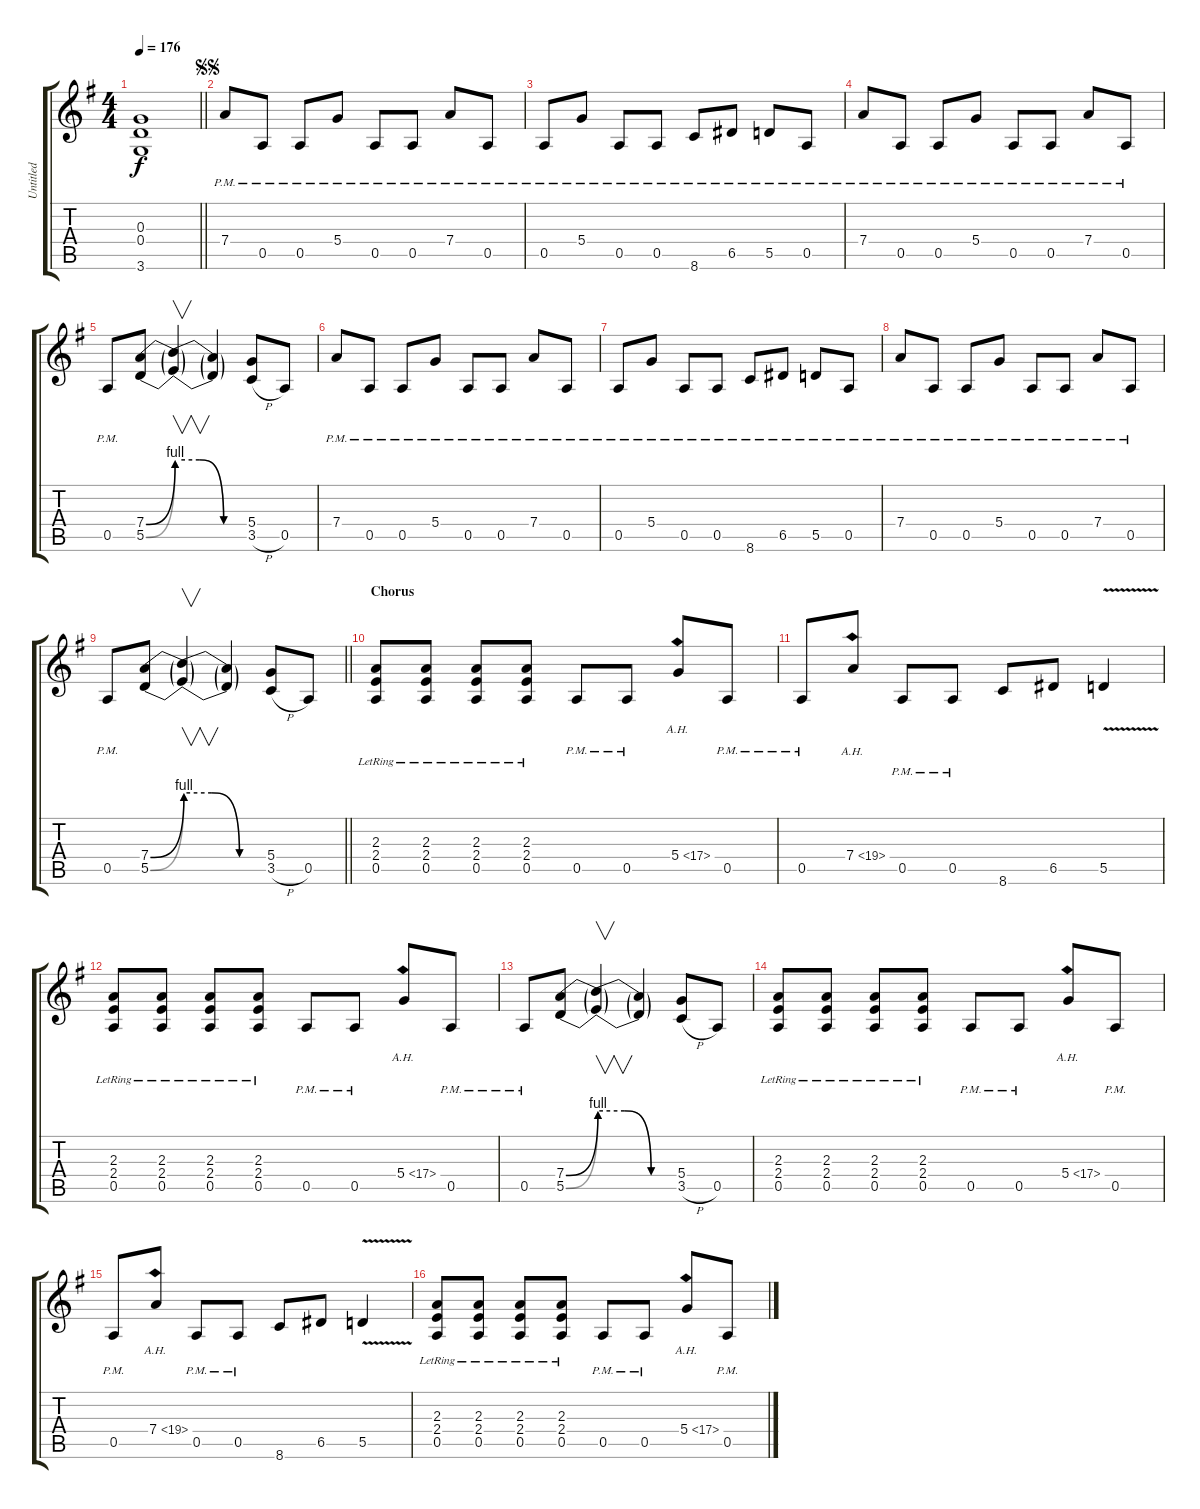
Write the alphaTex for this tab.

\track ("Untitled" "Untitled") {instrument distortionguitar}
\staff {score tabs}
\tuning (E4 B3 G3 D3 A2 E2) {hide}
\ts (4 4)
\tempo 176
\clef g2
\barLineRight lightlight
\ks g
(0.3{t} 0.4{t} 3.6{t}).1{dy f} |
\jump segnosegno
7.4{pm}.8 0.5{pm}.8 0.5{pm}.8 5.4{pm}.8 0.5{pm}.8 0.5{pm}.8 7.4{pm}.8 0.5{pm}.8 |
0.5{pm}.8 5.4{pm}.8 0.5{pm}.8 0.5{pm}.8 8.6{pm}.8 6.5{pm}.8 5.5{pm}.8 0.5{pm}.8 |
7.4{pm}.8 0.5{pm}.8 0.5{pm}.8 5.4{pm}.8 0.5{pm}.8 0.5{pm}.8 7.4{pm}.8 0.5{pm}.8 |
0.5{pm}.8 (7.4{be (bend 0 0 60 4)} 5.5{be (bend 0 0 60 4)}).8 (7.4{be (custom 0 4 20 4 40 0 60 0) t} 5.5{be (custom 0 4 20 4 40 0 60 0) t}).4{v} (7.4{t} 5.5{t}).4 (5.4 3.5{h}).8 0.5.8 |
7.4{pm}.8 0.5{pm}.8 0.5{pm}.8 5.4{pm}.8 0.5{pm}.8 0.5{pm}.8 7.4{pm}.8 0.5{pm}.8 |
0.5{pm}.8 5.4{pm}.8 0.5{pm}.8 0.5{pm}.8 8.6{pm}.8 6.5{pm}.8 5.5{pm}.8 0.5{pm}.8 |
7.4{pm}.8 0.5{pm}.8 0.5{pm}.8 5.4{pm}.8 0.5{pm}.8 0.5{pm}.8 7.4{pm}.8 0.5{pm}.8 |
\barLineRight lightlight
0.5{pm}.8 (7.4{be (bend 0 0 60 4)} 5.5{be (bend 0 0 60 4)}).8 (7.4{be (custom 0 4 20 4 40 0 60 0) t} 5.5{be (custom 0 4 20 4 40 0 60 0) t}).4{v} (7.4{t} 5.5{t}).4 (5.4 3.5{h}).8 0.5.8 |
\section ("" "Chorus")
(2.3{lr} 2.4{lr} 0.5{lr}).8 (2.3{lr} 2.4{lr} 0.5{lr}).8 (2.3{lr} 2.4{lr} 0.5{lr}).8 (2.3{lr} 2.4{lr} 0.5{lr}).8 0.5{pm}.8 0.5{pm}.8 5.4{ah 12}.8 0.5{pm}.8 |
0.5{pm}.8 7.4{ah 12}.8 0.5{pm}.8 0.5{pm}.8 8.6.8 6.5.8 5.5{v}.4 |
(2.3{lr} 2.4{lr} 0.5{lr}).8 (2.3{lr} 2.4{lr} 0.5{lr}).8 (2.3{lr} 2.4{lr} 0.5{lr}).8 (2.3{lr} 2.4{lr} 0.5{lr}).8 0.5{pm}.8 0.5{pm}.8 5.4{ah 12}.8 0.5{pm}.8 |
0.5{pm}.8 (7.4{be (bend 0 0 60 4)} 5.5{be (bend 0 0 60 4)}).8 (7.4{be (custom 0 4 20 4 40 0 60 0) t} 5.5{be (custom 0 4 20 4 40 0 60 0) t}).4{v} (7.4{t} 5.5{t}).4 (5.4 3.5{h}).8 0.5.8 |
(2.3{lr} 2.4{lr} 0.5{lr}).8 (2.3{lr} 2.4{lr} 0.5{lr}).8 (2.3{lr} 2.4{lr} 0.5{lr}).8 (2.3{lr} 2.4{lr} 0.5{lr}).8 0.5{pm}.8 0.5{pm}.8 5.4{ah 12}.8 0.5{pm}.8 |
0.5{pm}.8 7.4{ah 12}.8 0.5{pm}.8 0.5{pm}.8 8.6.8 6.5.8 5.5{v}.4 |
(2.3{lr} 2.4{lr} 0.5{lr}).8 (2.3{lr} 2.4{lr} 0.5{lr}).8 (2.3{lr} 2.4{lr} 0.5{lr}).8 (2.3{lr} 2.4{lr} 0.5{lr}).8 0.5{pm}.8 0.5{pm}.8 5.4{ah 12}.8 0.5{pm}.8
